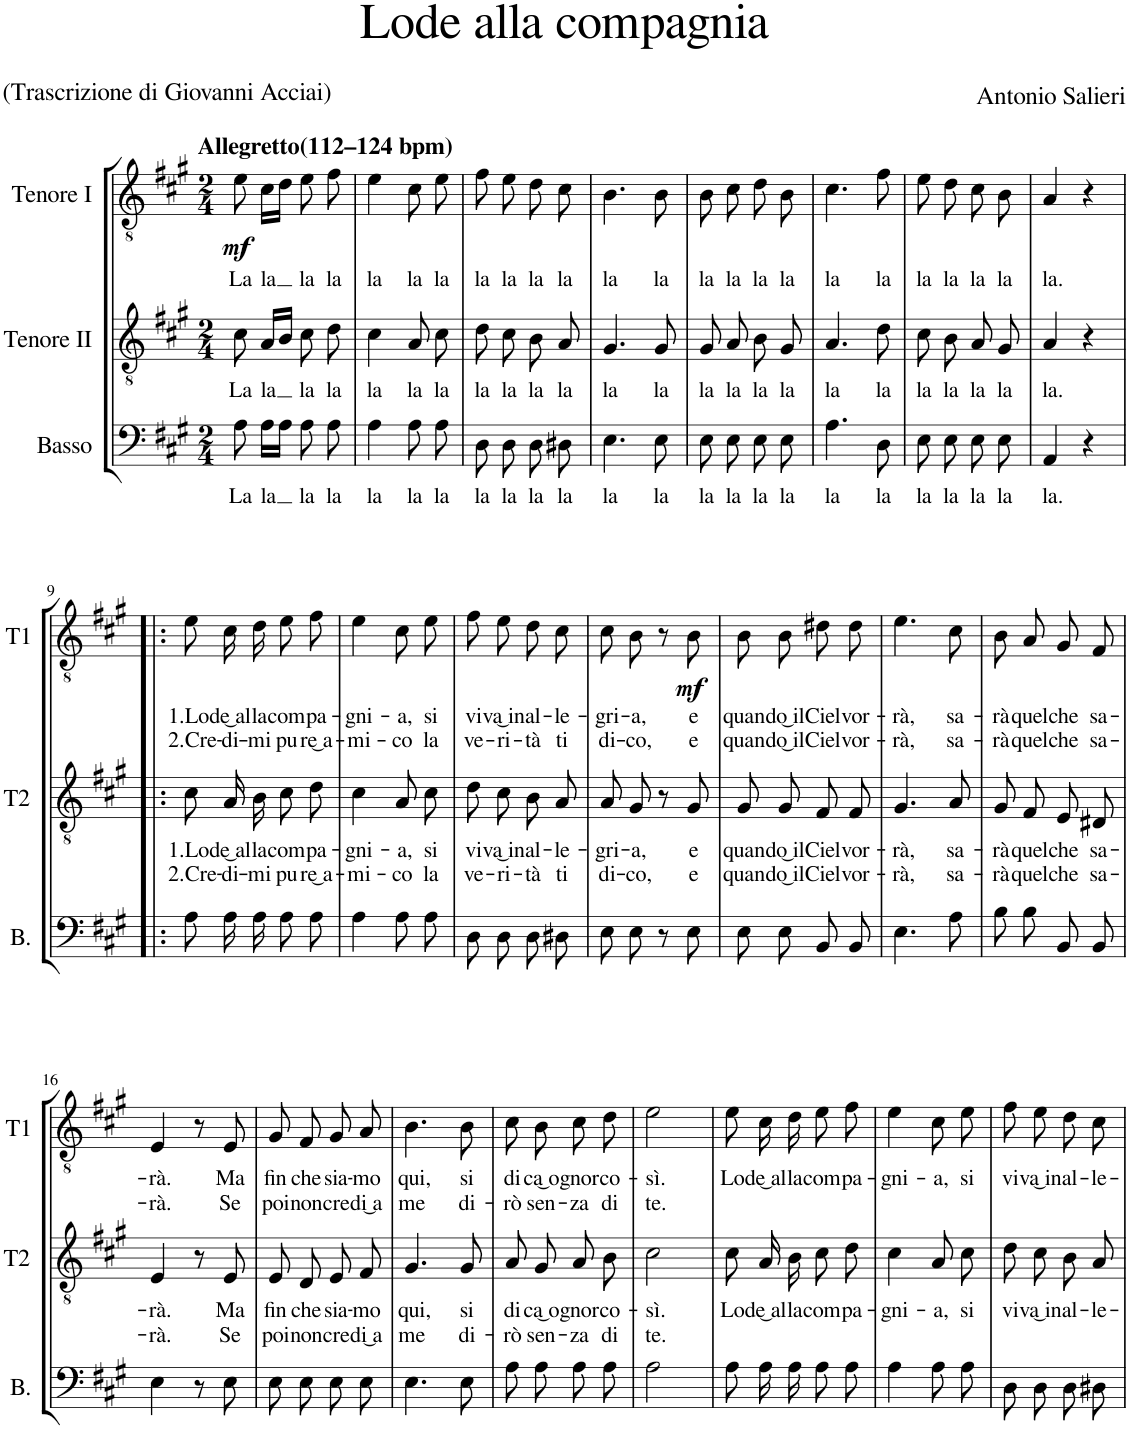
**kern	**text	**kern	**text	**text	**kern	**text	**text	**dynam
*part3	*part3	*part2	*part2	*part2	*part1	*part1	*part1	*part1
*staff3	*staff3	*staff2	*staff2	*staff2	*staff1	*staff1	*staff1	*staff1
*I"Basso	*	*I"Tenore II	*	*	*I"Tenore I	*	*	*
*I'B.	*	*I'T2	*	*	*I'T1	*	*	*
*clefF4	*	*clefGv2	*	*	*clefGv2	*	*	*
*k[f#c#g#]	*	*k[f#c#g#]	*	*	*k[f#c#g#]	*	*	*
*M2/4	*	*M2/4	*	*	*M2/4	*	*	*
=1	=1	=1	=1	=1	=1	=1	=1	=1
!	!	!	!	!	!LO:TX:a:B:t=Allegretto(112–124 bpm)	!	!	!
!	!LO:LY:b	!	!LO:LY:b	!	!	!LO:LY:b	!	!LO:DY:b
8A\	La	8c#\	La	.	8e\	La	.	mf
!	!LO:LY:b	!	!LO:LY:b	!	!	!LO:LY:b	!	!
16A\LL	la	16A/LL	la	.	16c#\LL	la	.	.
16A\JJ	.	16B/JJ	.	.	16d\JJ	.	.	.
!	!LO:LY:b	!	!LO:LY:b	!	!	!LO:LY:b	!	!
8A\	la	8c#\	la	.	8e\	la	.	.
!	!LO:LY:b	!	!LO:LY:b	!	!	!LO:LY:b	!	!
8A\	la	8d\	la	.	8f#\	la	.	.
=2	=2	=2	=2	=2	=2	=2	=2	=2
!	!LO:LY:b	!	!LO:LY:b	!	!	!LO:LY:b	!	!
4A\	la	4c#\	la	.	4e\	la	.	.
!	!LO:LY:b	!	!LO:LY:b	!	!	!LO:LY:b	!	!
8A\	la	8A/	la	.	8c#\	la	.	.
!	!LO:LY:b	!	!LO:LY:b	!	!	!LO:LY:b	!	!
8A\	la	8c#\	la	.	8e\	la	.	.
=3	=3	=3	=3	=3	=3	=3	=3	=3
!	!LO:LY:b	!	!LO:LY:b	!	!	!LO:LY:b	!	!
8D\	la	8d\	la	.	8f#\	la	.	.
!	!LO:LY:b	!	!LO:LY:b	!	!	!LO:LY:b	!	!
8D\	la	8c#\	la	.	8e\	la	.	.
!	!LO:LY:b	!	!LO:LY:b	!	!	!LO:LY:b	!	!
8D\	la	8B\	la	.	8d\	la	.	.
!	!LO:LY:b	!	!LO:LY:b	!	!	!LO:LY:b	!	!
8D#X\	la	8A/	la	.	8c#\	la	.	.
=4	=4	=4	=4	=4	=4	=4	=4	=4
!	!LO:LY:b	!	!LO:LY:b	!	!	!LO:LY:b	!	!
4.E\	la	4.G#/	la	.	4.B\	la	.	.
!	!LO:LY:b	!	!LO:LY:b	!	!	!LO:LY:b	!	!
8E\	la	8G#/	la	.	8B\	la	.	.
=5	=5	=5	=5	=5	=5	=5	=5	=5
!	!LO:LY:b	!	!LO:LY:b	!	!	!LO:LY:b	!	!
8E\	la	8G#/	la	.	8B\	la	.	.
!	!LO:LY:b	!	!LO:LY:b	!	!	!LO:LY:b	!	!
8E\	la	8A/	la	.	8c#\	la	.	.
!	!LO:LY:b	!	!LO:LY:b	!	!	!LO:LY:b	!	!
8E\	la	8B\	la	.	8d\	la	.	.
!	!LO:LY:b	!	!LO:LY:b	!	!	!LO:LY:b	!	!
8E\	la	8G#/	la	.	8B\	la	.	.
=6	=6	=6	=6	=6	=6	=6	=6	=6
!	!LO:LY:b	!	!LO:LY:b	!	!	!LO:LY:b	!	!
4.A\	la	4.A/	la	.	4.c#\	la	.	.
!	!LO:LY:b	!	!LO:LY:b	!	!	!LO:LY:b	!	!
8D\	la	8d\	la	.	8f#\	la	.	.
=7	=7	=7	=7	=7	=7	=7	=7	=7
!	!LO:LY:b	!	!LO:LY:b	!	!	!LO:LY:b	!	!
8E\	la	8c#\	la	.	8e\	la	.	.
!	!LO:LY:b	!	!LO:LY:b	!	!	!LO:LY:b	!	!
8E\	la	8B\	la	.	8d\	la	.	.
!	!LO:LY:b	!	!LO:LY:b	!	!	!LO:LY:b	!	!
8E\	la	8A/	la	.	8c#\	la	.	.
!	!LO:LY:b	!	!LO:LY:b	!	!	!LO:LY:b	!	!
8E\	la	8G#/	la	.	8B\	la	.	.
=8	=8	=8	=8	=8	=8	=8	=8	=8
!	!LO:LY:b	!	!LO:LY:b	!	!	!LO:LY:b	!	!
4AA/	la.	4A/	la.	.	4A/	la.	.	.
4r	.	4r	.	.	4r	.	.	.
!!LO:LB:g=z
=9!|:	=9!|:	=9!|:	=9!|:	=9!|:	=9!|:	=9!|:	=9!|:	=9!|:
!	!	!	!LO:LY:b	!LO:LY:b	!	!LO:LY:b	!LO:LY:b	!
8A\	.	8c#\	1.Lo-	2.Cre-	8e\	1.Lo-	2.Cre-	.
!	!	!	!LO:LY:b	!LO:LY:b	!	!LO:LY:b	!LO:LY:b	!
16A\	.	16A/	-de͜ al-	-di-	16c#\	-de͜ al-	-di-	.
!	!	!	!LO:LY:b	!LO:LY:b	!	!LO:LY:b	!LO:LY:b	!
16A\	.	16B\	-la	-mi	16d\	-la	-mi	.
!	!	!	!LO:LY:b	!LO:LY:b	!	!LO:LY:b	!LO:LY:b	!
8A\	.	8c#\	com-	pu-	8e\	com-	pu-	.
!	!	!	!LO:LY:b	!LO:LY:b	!	!LO:LY:b	!LO:LY:b	!
8A\	.	8d\	-pa-	-re͜ a-	8f#\	-pa-	-re͜ a-	.
=10	=10	=10	=10	=10	=10	=10	=10	=10
!	!	!	!LO:LY:b	!LO:LY:b	!	!LO:LY:b	!LO:LY:b	!
4A\	.	4c#\	-gni-	-mi-	4e\	-gni-	-mi-	.
!	!	!	!LO:LY:b	!LO:LY:b	!	!LO:LY:b	!LO:LY:b	!
8A\	.	8A/	-a,	-co	8c#\	-a,	-co	.
!	!	!	!LO:LY:b	!LO:LY:b	!	!LO:LY:b	!LO:LY:b	!
8A\	.	8c#\	si	la	8e\	si	la	.
=11	=11	=11	=11	=11	=11	=11	=11	=11
!	!	!	!LO:LY:b	!LO:LY:b	!	!LO:LY:b	!LO:LY:b	!
8D\	.	8d\	vi-	ve-	8f#\	vi-	ve-	.
!	!	!	!LO:LY:b	!LO:LY:b	!	!LO:LY:b	!LO:LY:b	!
8D\	.	8c#\	-va͜ in	-ri-	8e\	-va͜ in	-ri-	.
!	!	!	!LO:LY:b	!LO:LY:b	!	!LO:LY:b	!LO:LY:b	!
8D\	.	8B\	al-	-tà	8d\	al-	-tà	.
!	!	!	!LO:LY:b	!LO:LY:b	!	!LO:LY:b	!LO:LY:b	!
8D#X\	.	8A/	-le-	ti	8c#\	-le-	ti	.
=12	=12	=12	=12	=12	=12	=12	=12	=12
!	!	!	!LO:LY:b	!LO:LY:b	!	!LO:LY:b	!LO:LY:b	!
8E\	.	8A/	-gri-	di-	8c#\	-gri-	di-	.
!	!	!	!LO:LY:b	!LO:LY:b	!	!LO:LY:b	!LO:LY:b	!
8E\	.	8G#/	-a,	-co,	8B\	-a,	-co,	.
8r	.	8r	.	.	8r	.	.	.
!	!	!	!LO:LY:b	!LO:LY:b	!	!LO:LY:b	!LO:LY:b	!LO:DY:b
8E\	.	8G#/	e	e	8B\	e	e	mf
=13	=13	=13	=13	=13	=13	=13	=13	=13
!	!	!	!LO:LY:b	!LO:LY:b	!	!LO:LY:b	!LO:LY:b	!
8E\	.	8G#/	quan-	quan-	8B\	quan-	quan-	.
!	!	!	!LO:LY:b	!LO:LY:b	!	!LO:LY:b	!LO:LY:b	!
8E\	.	8G#/	-do͜ il	-do͜ il	8B\	-do͜ il	-do͜ il	.
!	!	!	!LO:LY:b	!LO:LY:b	!	!LO:LY:b	!LO:LY:b	!
8BB/	.	8F#/	Ciel	Ciel	8d#X\	Ciel	Ciel	.
!	!	!	!LO:LY:b	!LO:LY:b	!	!LO:LY:b	!LO:LY:b	!
8BB/	.	8F#/	vor-	vor-	8d#\	vor-	vor-	.
=14	=14	=14	=14	=14	=14	=14	=14	=14
!	!	!	!LO:LY:b	!LO:LY:b	!	!LO:LY:b	!LO:LY:b	!
4.E\	.	4.G#/	-rà,	-rà,	4.e\	-rà,	-rà,	.
!	!	!	!LO:LY:b	!LO:LY:b	!	!LO:LY:b	!LO:LY:b	!
8A\	.	8A/	sa-	sa-	8c#\	sa-	sa-	.
=15	=15	=15	=15	=15	=15	=15	=15	=15
!	!	!	!LO:LY:b	!LO:LY:b	!	!LO:LY:b	!LO:LY:b	!
8B\	.	8G#/	-rà	-rà	8B\	-rà	-rà	.
!	!	!	!LO:LY:b	!LO:LY:b	!	!LO:LY:b	!LO:LY:b	!
8B\	.	8F#/	quel	quel	8A/	quel	quel	.
!	!	!	!LO:LY:b	!LO:LY:b	!	!LO:LY:b	!LO:LY:b	!
8BB/	.	8E/	che	che	8G#/	che	che	.
!	!	!	!LO:LY:b	!LO:LY:b	!	!LO:LY:b	!LO:LY:b	!
8BB/	.	8D#X/	sa-	sa-	8F#/	sa-	sa-	.
!!LO:LB:g=z
=16	=16	=16	=16	=16	=16	=16	=16	=16
!	!	!	!LO:LY:b	!LO:LY:b	!	!LO:LY:b	!LO:LY:b	!
4E\	.	4E/	-rà.	-rà.	4E/	-rà.	-rà.	.
8r	.	8r	.	.	8r	.	.	.
!	!	!	!LO:LY:b	!LO:LY:b	!	!LO:LY:b	!LO:LY:b	!
8E\	.	8E/	Ma	Se	8E/	Ma	Se	.
=17	=17	=17	=17	=17	=17	=17	=17	=17
!	!	!	!LO:LY:b	!LO:LY:b	!	!LO:LY:b	!LO:LY:b	!
8E\	.	8E/	fin	poi	8G#/	fin	poi	.
!	!	!	!LO:LY:b	!LO:LY:b	!	!LO:LY:b	!LO:LY:b	!
8E\	.	8D/	che	non	8F#/	che	non	.
!	!	!	!LO:LY:b	!LO:LY:b	!	!LO:LY:b	!LO:LY:b	!
8E\	.	8E/	sia-	cre-	8G#/	sia-	cre-	.
!	!	!	!LO:LY:b	!LO:LY:b	!	!LO:LY:b	!LO:LY:b	!
8E\	.	8F#/	-mo	-di͜ a	8A/	-mo	-di͜ a	.
=18	=18	=18	=18	=18	=18	=18	=18	=18
!	!	!	!LO:LY:b	!LO:LY:b	!	!LO:LY:b	!LO:LY:b	!
4.E\	.	4.G#/	qui,	me	4.B\	qui,	me	.
!	!	!	!LO:LY:b	!LO:LY:b	!	!LO:LY:b	!LO:LY:b	!
8E\	.	8G#/	si	di-	8B\	si	di-	.
=19	=19	=19	=19	=19	=19	=19	=19	=19
!	!	!	!LO:LY:b	!LO:LY:b	!	!LO:LY:b	!LO:LY:b	!
8A\	.	8A/	di-	-rò	8c#\	di-	-rò	.
!	!	!	!LO:LY:b	!LO:LY:b	!	!LO:LY:b	!LO:LY:b	!
8A\	.	8G#/	-ca͜ o-	sen-	8B\	-ca͜ o-	sen-	.
!	!	!	!LO:LY:b	!LO:LY:b	!	!LO:LY:b	!LO:LY:b	!
8A\	.	8A/	-gnor	-za	8c#\	-gnor	-za	.
!	!	!	!LO:LY:b	!LO:LY:b	!	!LO:LY:b	!LO:LY:b	!
8A\	.	8B\	co-	di	8d\	co-	di	.
=20	=20	=20	=20	=20	=20	=20	=20	=20
!	!	!	!LO:LY:b	!LO:LY:b	!	!LO:LY:b	!LO:LY:b	!
2A\	.	2c#\	-sì.	te.	2e\	-sì.	te.	.
=21	=21	=21	=21	=21	=21	=21	=21	=21
!	!	!	!LO:LY:b	!	!	!LO:LY:b	!	!
8A\	.	8c#\	Lo-	.	8e\	Lo-	.	.
!	!	!	!LO:LY:b	!	!	!LO:LY:b	!	!
16A\	.	16A/	-de͜ al-	.	16c#\	-de͜ al-	.	.
!	!	!	!LO:LY:b	!	!	!LO:LY:b	!	!
16A\	.	16B\	-la	.	16d\	-la	.	.
!	!	!	!LO:LY:b	!	!	!LO:LY:b	!	!
8A\	.	8c#\	com-	.	8e\	com-	.	.
!	!	!	!LO:LY:b	!	!	!LO:LY:b	!	!
8A\	.	8d\	-pa-	.	8f#\	-pa-	.	.
=22	=22	=22	=22	=22	=22	=22	=22	=22
!	!	!	!LO:LY:b	!	!	!LO:LY:b	!	!
4A\	.	4c#\	-gni-	.	4e\	-gni-	.	.
!	!	!	!LO:LY:b	!	!	!LO:LY:b	!	!
8A\	.	8A/	-a,	.	8c#\	-a,	.	.
!	!	!	!LO:LY:b	!	!	!LO:LY:b	!	!
8A\	.	8c#\	si	.	8e\	si	.	.
=23	=23	=23	=23	=23	=23	=23	=23	=23
!	!	!	!LO:LY:b	!	!	!LO:LY:b	!	!
8D\	.	8d\	vi-	.	8f#\	vi-	.	.
!	!	!	!LO:LY:b	!	!	!LO:LY:b	!	!
8D\	.	8c#\	-va͜ in	.	8e\	-va͜ in	.	.
!	!	!	!LO:LY:b	!	!	!LO:LY:b	!	!
8D\	.	8B\	al-	.	8d\	al-	.	.
!	!	!	!LO:LY:b	!	!	!LO:LY:b	!	!
8D#X\	.	8A/	-le-	.	8c#\	-le-	.	.
=	=	=	=	=	=	=	=	=
*-	*-	*-	*-	*-	*-	*-	*-	*-
